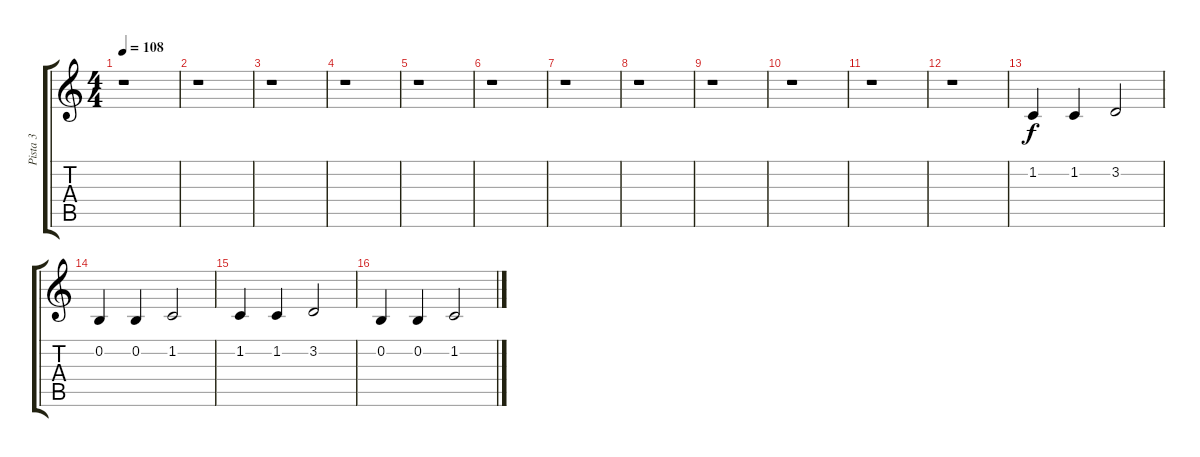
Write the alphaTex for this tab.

\track ("Pista 3" "Pista 3") {instrument stringensemble1}
\staff {score tabs}
\tuning (E4 B3 G3 D3 A2 E2) {hide}
\ts (4 4)
\tempo 108
\clef g2
\ks c
r.1{dy f} |
r.1 |
r.1 |
r.1 |
r.1 |
r.1 |
r.1 |
r.1 |
r.1 |
r.1 |
r.1 |
r.1 |
1.2.4 1.2.4 3.2.2 |
0.2.4 0.2.4 1.2.2 |
1.2.4 1.2.4 3.2.2 |
0.2.4 0.2.4 1.2.2
